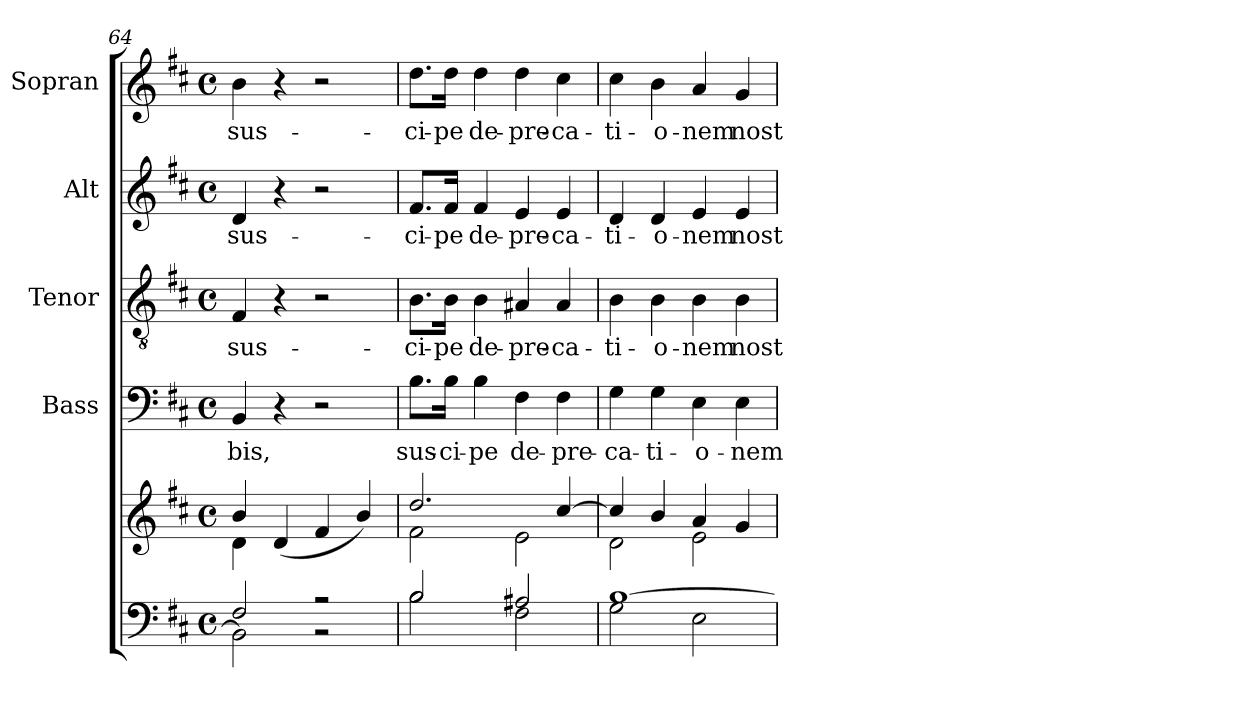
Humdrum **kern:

**kern	**kern	**kern	**text	**kern	**text	**kern	**text	**kern	**text
*part5	*part5	*part4	*part4	*part3	*part3	*part2	*part2	*part1	*part1
*staff6	*staff5	*staff4	*staff4	*staff3	*staff3	*staff2	*staff2	*staff1	*staff1
*	*	*I"Bass	*	*I"Tenor	*	*I"Alt	*	*I"Sopran	*
*	*	*I'B.	*	*I'T.	*	*I'A.	*	*I'S.	*
*clefF4	*clefG2	*clefF4	*	*clefGv2	*	*clefG2	*	*clefG2	*
*k[f#c#]	*k[f#c#]	*k[f#c#]	*	*k[f#c#]	*	*k[f#c#]	*	*k[f#c#]	*
*D:	*D:	*D:	*	*D:	*	*D:	*	*D:	*
*M4/4	*M4/4	*M4/4	*	*M4/4	*	*M4/4	*	*M4/4	*
*met(c)	*met(c)	*met(c)	*	*met(c)	*	*met(c)	*	*met(c)	*
=64	=64	=64	=64	=64	=64	=64	=64	=64	=64
*^	*^	*	*	*	*	*	*	*	*
!	!	!	!	!	!LO:LY:b	!	!LO:LY:b	!	!LO:LY:b	!	!LO:LY:b
2F#/	2BB\]	4b/	4d\	4BB/	-bis,	4F#/	sus-	4d/	sus-	4b\	sus-
.	.	(<4d/	2.ryy	4r	.	4r	.	4r	.	4r	.
2r	2r	4f#/	.	2r	.	2r	.	2r	.	2r	.
.	.	4b/)	.	.	.	.	.	.	.	.	.
=65	=65	=65	=65	=65	=65	=65	=65	=65	=65	=65	=65
!	!	!	!	!	!LO:LY:b	!	!LO:LY:b	!	!LO:LY:b	!	!LO:LY:b
2B/	2B\	2.dd/	2f#\	8.B\L	sus-	8.B\L	-ci-	8.f#/L	-ci-	8.dd\L	-ci-
!	!	!	!	!	!LO:LY:b	!	!LO:LY:b	!	!LO:LY:b	!	!LO:LY:b
.	.	.	.	16B\Jk	-ci-	16B\Jk	-pe	16f#/Jk	-pe	16dd\Jk	-pe
!	!	!	!	!	!LO:LY:b	!	!LO:LY:b	!	!LO:LY:b	!	!LO:LY:b
.	.	.	.	4B\	-pe	4B\	de-	4f#/	de-	4dd\	de-
!	!	!	!	!	!LO:LY:b	!	!LO:LY:b	!	!LO:LY:b	!	!LO:LY:b
2A#X/	2F#\	.	2e\	4F#\	de-	4A#X/	-pre-	4e/	-pre-	4dd\	-pre-
!	!	!	!	!	!LO:LY:b	!	!LO:LY:b	!	!LO:LY:b	!	!LO:LY:b
.	.	[>4cc#/	.	4F#\	-pre-	4A#/	-ca-	4e/	-ca-	4cc#\	-ca-
!!LO:LB:g=z
=66	=66	=66	=66	=66	=66	=66	=66	=66	=66	=66	=66
!	!	!	!	!	!LO:LY:b	!	!LO:LY:b	!	!LO:LY:b	!	!LO:LY:b
[>1B	2G\	4cc#/]	2d\	4G\	-ca-	4B\	-ti-	4d/	-ti-	4cc#\	-ti-
!	!	!	!	!	!LO:LY:b	!	!LO:LY:b	!	!LO:LY:b	!	!LO:LY:b
.	.	4b/	.	4G\	-ti-	4B\	-o-	4d/	-o-	4b\	-o-
!	!	!	!	!	!LO:LY:b	!	!LO:LY:b	!	!LO:LY:b	!	!LO:LY:b
.	2E\	4a/	2e\	4E\	-o-	4B\	-nem	4e/	-nem	4a/	-nem
!	!	!	!	!	!LO:LY:b	!	!LO:LY:b	!	!LO:LY:b	!	!LO:LY:b
.	.	4g/	.	4E\	-nem	4B\	nost-	4e/	nost-	4g/	nost-
*v	*v	*	*	*	*	*	*	*	*	*	*
*	*v	*v	*	*	*	*	*	*	*	*
=	=	=	=	=	=	=	=	=	=
*-	*-	*-	*-	*-	*-	*-	*-	*-	*-
